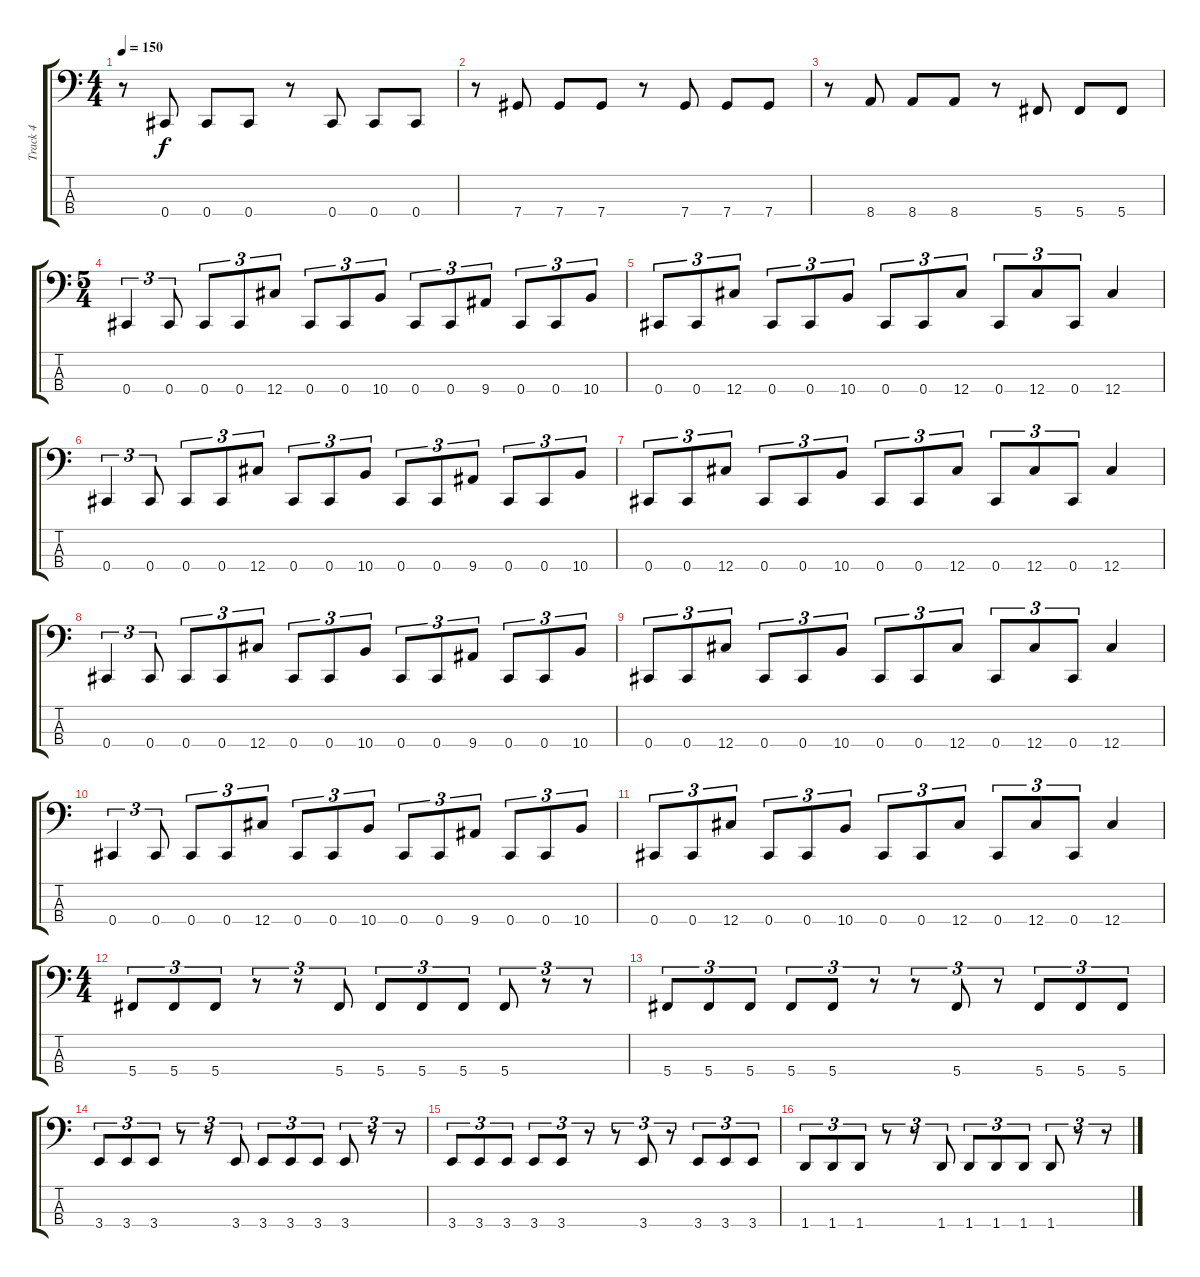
\track ("Track 4" "Track 4") {instrument electricbasspick bank 36}
\staff {score tabs}
\tuning (Gb2 Db2 Ab1 Db1) {hide}
\ts (4 4)
\tempo 150
\clef f4
\ks c
r.8{dy f} 0.4.8 0.4.8 0.4.8 r.8 0.4.8 0.4.8 0.4.8 |
r.8 7.4.8 7.4.8 7.4.8 r.8 7.4.8 7.4.8 7.4.8 |
r.8 8.4.8 8.4.8 8.4.8 r.8 5.4.8 5.4.8 5.4.8 |
\ts (5 4)
0.4.4{tu (3 2)} 0.4.8{tu (3 2)} 0.4.8{tu (3 2)} 0.4.8{tu (3 2)} 12.4.8{tu (3 2)} 0.4.8{tu (3 2)} 0.4.8{tu (3 2)} 10.4.8{tu (3 2)} 0.4.8{tu (3 2)} 0.4.8{tu (3 2)} 9.4.8{tu (3 2)} 0.4.8{tu (3 2)} 0.4.8{tu (3 2)} 10.4.8{tu (3 2)} |
0.4.8{tu (3 2)} 0.4.8{tu (3 2)} 12.4.8{tu (3 2)} 0.4.8{tu (3 2)} 0.4.8{tu (3 2)} 10.4.8{tu (3 2)} 0.4.8{tu (3 2)} 0.4.8{tu (3 2)} 12.4.8{tu (3 2)} 0.4.8{tu (3 2)} 12.4.8{tu (3 2)} 0.4.8{tu (3 2)} 12.4.4 |
0.4.4{tu (3 2)} 0.4.8{tu (3 2)} 0.4.8{tu (3 2)} 0.4.8{tu (3 2)} 12.4.8{tu (3 2)} 0.4.8{tu (3 2)} 0.4.8{tu (3 2)} 10.4.8{tu (3 2)} 0.4.8{tu (3 2)} 0.4.8{tu (3 2)} 9.4.8{tu (3 2)} 0.4.8{tu (3 2)} 0.4.8{tu (3 2)} 10.4.8{tu (3 2)} |
0.4.8{tu (3 2)} 0.4.8{tu (3 2)} 12.4.8{tu (3 2)} 0.4.8{tu (3 2)} 0.4.8{tu (3 2)} 10.4.8{tu (3 2)} 0.4.8{tu (3 2)} 0.4.8{tu (3 2)} 12.4.8{tu (3 2)} 0.4.8{tu (3 2)} 12.4.8{tu (3 2)} 0.4.8{tu (3 2)} 12.4.4 |
0.4.4{tu (3 2)} 0.4.8{tu (3 2)} 0.4.8{tu (3 2)} 0.4.8{tu (3 2)} 12.4.8{tu (3 2)} 0.4.8{tu (3 2)} 0.4.8{tu (3 2)} 10.4.8{tu (3 2)} 0.4.8{tu (3 2)} 0.4.8{tu (3 2)} 9.4.8{tu (3 2)} 0.4.8{tu (3 2)} 0.4.8{tu (3 2)} 10.4.8{tu (3 2)} |
0.4.8{tu (3 2)} 0.4.8{tu (3 2)} 12.4.8{tu (3 2)} 0.4.8{tu (3 2)} 0.4.8{tu (3 2)} 10.4.8{tu (3 2)} 0.4.8{tu (3 2)} 0.4.8{tu (3 2)} 12.4.8{tu (3 2)} 0.4.8{tu (3 2)} 12.4.8{tu (3 2)} 0.4.8{tu (3 2)} 12.4.4 |
0.4.4{tu (3 2)} 0.4.8{tu (3 2)} 0.4.8{tu (3 2)} 0.4.8{tu (3 2)} 12.4.8{tu (3 2)} 0.4.8{tu (3 2)} 0.4.8{tu (3 2)} 10.4.8{tu (3 2)} 0.4.8{tu (3 2)} 0.4.8{tu (3 2)} 9.4.8{tu (3 2)} 0.4.8{tu (3 2)} 0.4.8{tu (3 2)} 10.4.8{tu (3 2)} |
0.4.8{tu (3 2)} 0.4.8{tu (3 2)} 12.4.8{tu (3 2)} 0.4.8{tu (3 2)} 0.4.8{tu (3 2)} 10.4.8{tu (3 2)} 0.4.8{tu (3 2)} 0.4.8{tu (3 2)} 12.4.8{tu (3 2)} 0.4.8{tu (3 2)} 12.4.8{tu (3 2)} 0.4.8{tu (3 2)} 12.4.4 |
\ts (4 4)
5.4.8{tu (3 2)} 5.4.8{tu (3 2)} 5.4.8{tu (3 2)} r.8{tu (3 2)} r.8{tu (3 2)} 5.4.8{tu (3 2)} 5.4.8{tu (3 2)} 5.4.8{tu (3 2)} 5.4.8{tu (3 2)} 5.4.8{tu (3 2)} r.8{tu (3 2)} r.8{tu (3 2)} |
5.4.8{tu (3 2)} 5.4.8{tu (3 2)} 5.4.8{tu (3 2)} 5.4.8{tu (3 2)} 5.4.8{tu (3 2)} r.8{tu (3 2)} r.8{tu (3 2)} 5.4.8{tu (3 2)} r.8{tu (3 2)} 5.4.8{tu (3 2)} 5.4.8{tu (3 2)} 5.4.8{tu (3 2)} |
3.4.8{tu (3 2)} 3.4.8{tu (3 2)} 3.4.8{tu (3 2)} r.8{tu (3 2)} r.8{tu (3 2)} 3.4.8{tu (3 2)} 3.4.8{tu (3 2)} 3.4.8{tu (3 2)} 3.4.8{tu (3 2)} 3.4.8{tu (3 2)} r.8{tu (3 2)} r.8{tu (3 2)} |
3.4.8{tu (3 2)} 3.4.8{tu (3 2)} 3.4.8{tu (3 2)} 3.4.8{tu (3 2)} 3.4.8{tu (3 2)} r.8{tu (3 2)} r.8{tu (3 2)} 3.4.8{tu (3 2)} r.8{tu (3 2)} 3.4.8{tu (3 2)} 3.4.8{tu (3 2)} 3.4.8{tu (3 2)} |
1.4.8{tu (3 2)} 1.4.8{tu (3 2)} 1.4.8{tu (3 2)} r.8{tu (3 2)} r.8{tu (3 2)} 1.4.8{tu (3 2)} 1.4.8{tu (3 2)} 1.4.8{tu (3 2)} 1.4.8{tu (3 2)} 1.4.8{tu (3 2)} r.8{tu (3 2)} r.8{tu (3 2)}
